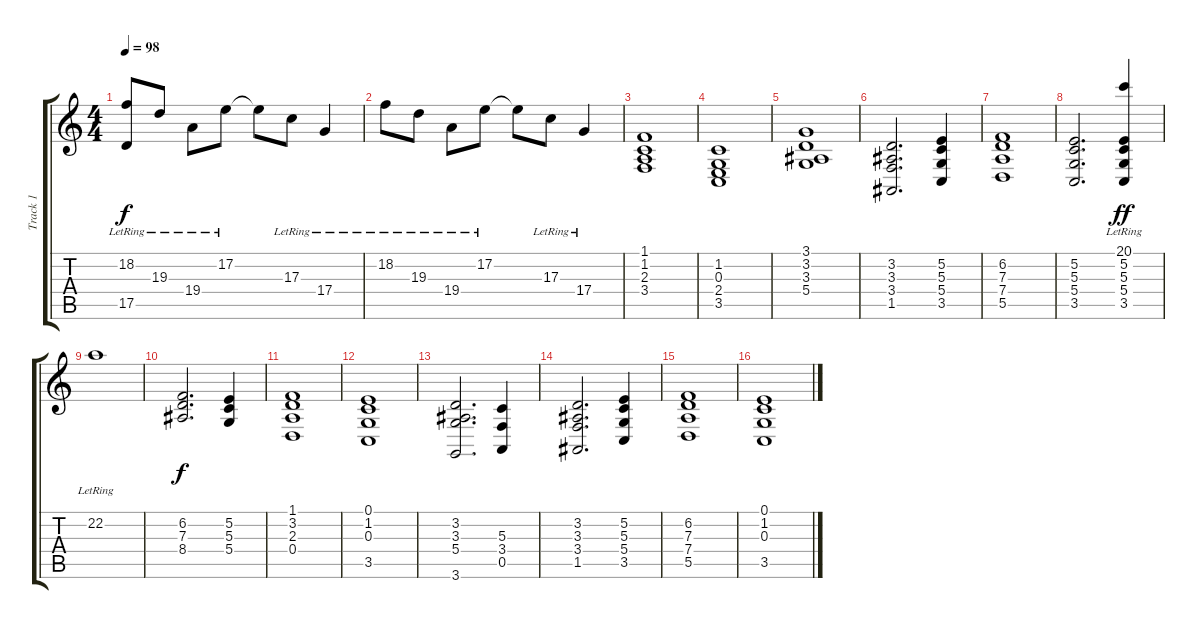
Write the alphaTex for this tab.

\track ("Track 1" "Track 1") {instrument brightacousticpiano}
\staff {score tabs}
\tuning (E4 B3 G3 D3 A2 E2) {hide}
\ts (4 4)
\tempo 98
\clef g2
\ks c
(18.2{lr} 17.5{lr}).8{dy f volume 12} 19.3{lr}.8 19.4{lr}.8 17.2{lr}.8 17.2{t}.8 17.3{lr}.8 17.4{lr}.4 |
18.2{lr}.8 19.3{lr}.8 19.4{lr}.8 17.2{lr}.8 17.2{t}.8 17.3{lr}.8 17.4{lr}.4 |
(1.1 1.2 2.3 3.4).1 |
(1.2 0.3 2.4 3.5).1 |
(3.1 3.2 3.3 5.4).1 |
(3.2 3.3 3.4 1.5).2{d} (5.2 5.3 5.4 3.5).4 |
(6.2 7.3 7.4 5.5).1 |
(5.2 5.3 5.4 3.5).2{d} (20.1{lr} 5.2 5.3 5.4 3.5).4{dy ff} |
22.2{lr}.1 |
(6.2 7.3 8.4).2{d dy f} (5.2 5.3 5.4).4 |
(1.1 3.2 2.3 0.4).1 |
(0.1 1.2 0.3 3.5).1 |
(3.2 3.3 5.4 3.6).2{d} (5.3 3.4 0.5).4 |
(3.2 3.3 3.4 1.5).2{d} (5.2 5.3 5.4 3.5).4 |
(6.2 7.3 7.4 5.5).1 |
(0.1 1.2 0.3 3.5).1
